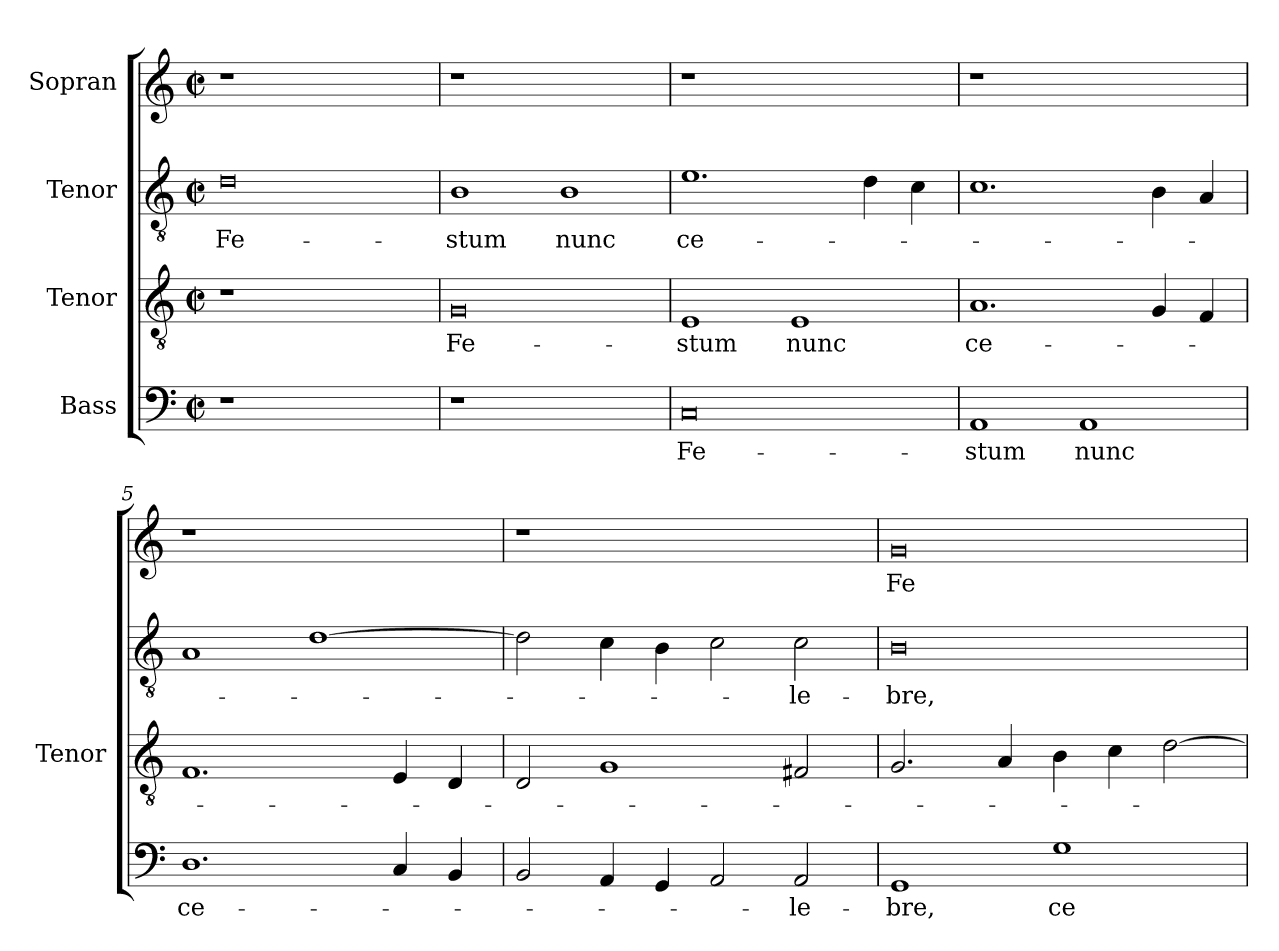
**kern	**text	**kern	**text	**kern	**text	**kern	**text
*part4	*part4	*part3	*part3	*part2	*part2	*part1	*part1
*staff4	*staff4	*staff3	*staff3	*staff2	*staff2	*staff1	*staff1
*I"Bass	*	*I"Tenor	*	*I"Tenor	*	*I"Sopran	*
*	*	*I'Tenor	*	*	*	*	*
!!LO:PB:g=z
*clefF4	*	*clefGv2	*	*clefGv2	*	*clefG2	*
*	*	*ITrd7c12	*	*ITrd7c12	*	*	*
*k[]	*	*k[]	*	*k[]	*	*k[]	*
*M2/2	*	*M2/2	*	*M2/2	*	*M2/2	*
*met(c|)	*	*met(c|)	*	*met(c|)	*	*met(c|)	*
=1	=1	=1	=1	=1	=1	=1	=1
!LO:N:vis=1	!	!LO:N:vis=1	!	!	!	!	!
!	!	!	!	!	!LO:LY:b:color=#000000	!LO:N:vis=1	!
1r	.	1r	.	0Di	Fe-	1r	.
1ryy	.	1ryy	.	.	.	1ryy	.
=2	=2	=2	=2	=2	=2	=2	=2
!LO:N:vis=1	!	!	!	!	!	!	!
!	!	!	!LO:LY:b:color=#000000	!	!	!	!
!	!	!	!	!	!LO:LY:b:color=#000000	!LO:N:vis=1	!
1r	.	0GGi	Fe-	1BBi	-stum	1r	.
!	!	!	!	!	!LO:LY:b:color=#000000	!	!
1ryy	.	.	.	1BBi	nunc	1ryy	.
=3	=3	=3	=3	=3	=3	=3	=3
!	!LO:LY:b:color=#000000	!	!	!	!	!	!
!	!	!	!LO:LY:b:color=#000000	!	!	!	!
!	!	!	!	!	!LO:LY:b:color=#000000	!LO:N:vis=1	!
0Ci	Fe-	1EEi	-stum	1.Ei	ce-	1r	.
!	!	!	!LO:LY:b:color=#000000	!	!	!	!
.	.	1EEi	nunc	.	.	1ryy	.
.	.	.	.	4Di\	.	.	.
.	.	.	.	4Ci\	.	.	.
=4	=4	=4	=4	=4	=4	=4	=4
!	!LO:LY:b:color=#000000	!	!	!	!	!	!
!	!	!	!LO:LY:b:color=#000000	!	!	!LO:N:vis=1	!
1AAi	-stum	1.AAi	ce-	1.Ci	.	1r	.
!	!LO:LY:b:color=#000000	!	!	!	!	!	!
1AAi	nunc	.	.	.	.	1ryy	.
.	.	4GGi/	.	4BBi\	.	.	.
.	.	4FFi/	.	4AAi/	.	.	.
=5	=5	=5	=5	=5	=5	=5	=5
!	!LO:LY:b:color=#000000	!	!	!	!	!LO:N:vis=1	!
1.Di	ce-	1.FFi	.	1AAi	.	1r	.
.	.	.	.	[>1Di	.	1ryy	.
4Ci/	.	4EEi/	.	.	.	.	.
4BBi/	.	4DDi/	.	.	.	.	.
=6	=6	=6	=6	=6	=6	=6	=6
!	!	!	!	!	!	!LO:N:vis=1	!
2BBi/	.	2DDi/	.	2Di\]	.	1r	.
4AAi/	.	1GGi	.	4Ci\	.	.	.
4GGi/	.	.	.	4BBi\	.	.	.
2AAi/	.	.	.	2Ci\	.	1ryy	.
!	!LO:LY:b:color=#000000	!	!	!	!	!	!
!	!	!	!	!	!LO:LY:b:color=#000000	!	!
2AAi/	-le-	2FF#Xi/	.	2Ci\	-le-	.	.
!!LO:LB:g=z
=7	=7	=7	=7	=7	=7	=7	=7
!	!LO:LY:b:color=#000000	!	!	!	!	!	!
!	!	!	!	!	!LO:LY:b:color=#000000	!	!
!	!	!	!	!	!	!	!LO:LY:b:color=#000000
1GGi	-bre,	2.GGi/	.	0BBi	-bre,	0gi	Fe-
.	.	4AAi/	.	.	.	.	.
!	!LO:LY:b:color=#000000	!	!	!	!	!	!
1Gi	ce-	4BBi\	.	.	.	.	.
.	.	4Ci\	.	.	.	.	.
.	.	[>2Di\	.	.	.	.	.
=	=	=	=	=	=	=	=
*-	*-	*-	*-	*-	*-	*-	*-
